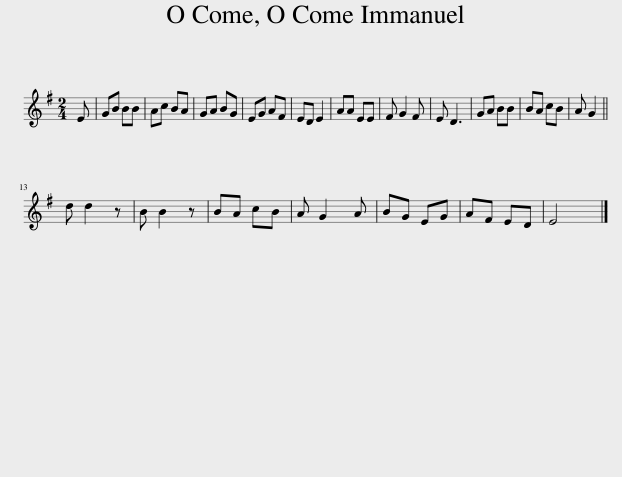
X:1
L:1/8
M:2/4
I:linebreak $
K:Emin
V:1 treble
V:1
 E | GB BB | Ac BA | GA BG | EG AF | %5
 ED E2 | AA EE | F G2 F | E D3 | GA BB | %10
 BA cB | A G2 ||$ d d2 z | B B2 z | BA cB | %15
 A G2 A | BG EG | AF ED | E4 |] %19
